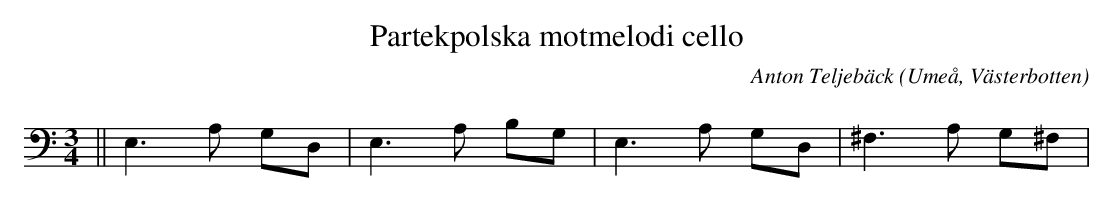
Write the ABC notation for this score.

X:1
T:Partekpolska motmelodi cello
O:Umeå, Västerbotten
C:Anton Teljebäck
M:3/4
L:1/8
K:Am
||E,3A, G,D, | E,3A, B,G, | E,3A, G,D, | ^F,3A, G,^F,|
